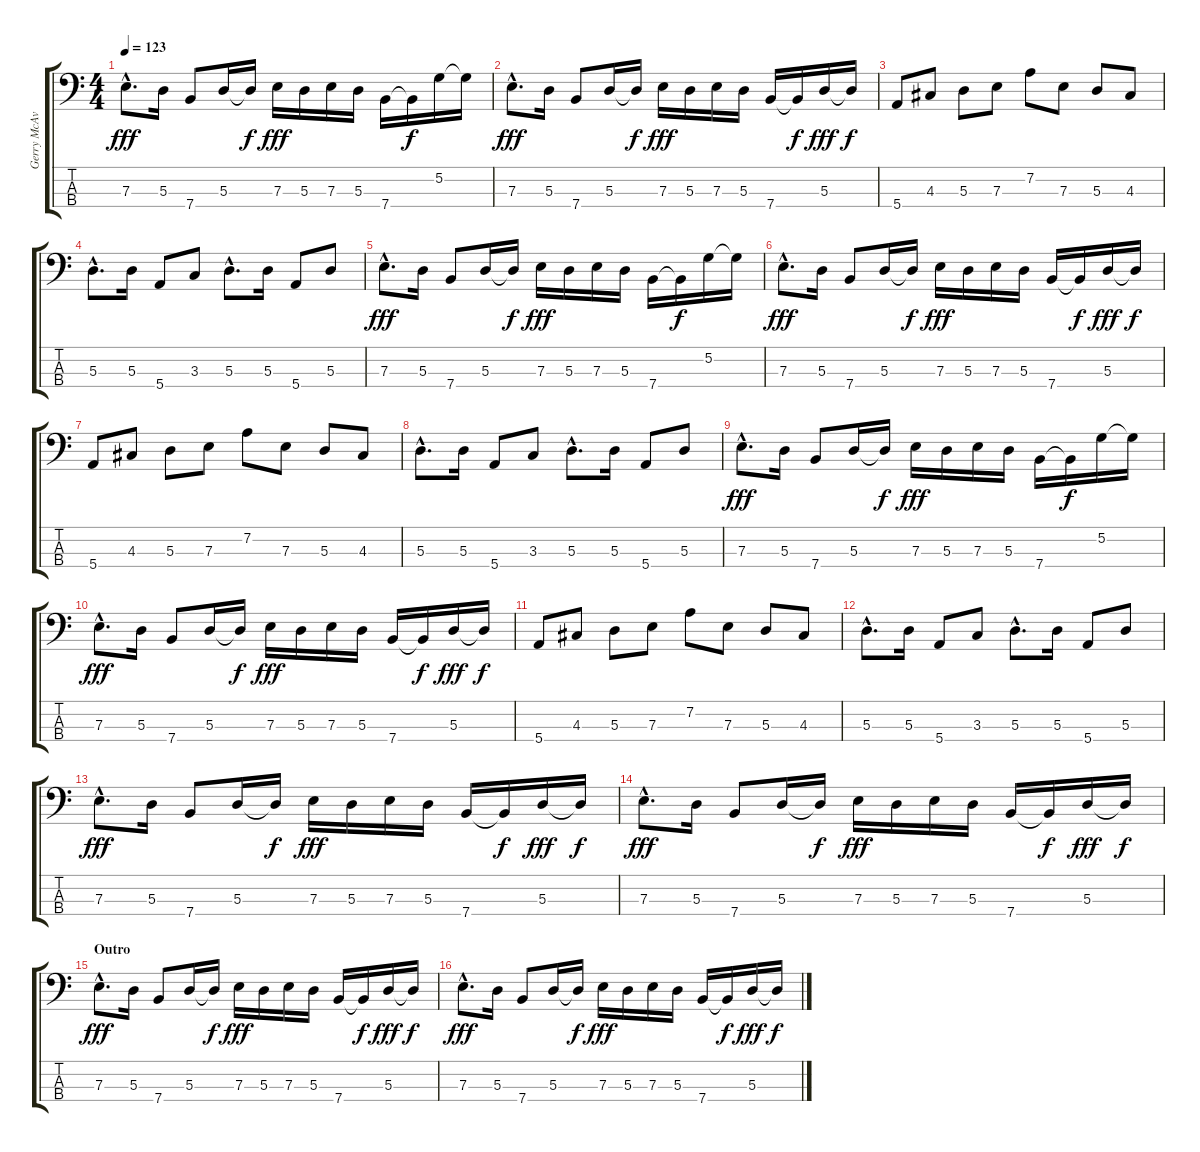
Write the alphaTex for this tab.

\track ("Gerry McAvoy" "Gerry McAv") {instrument electricbasspick}
\staff {score tabs}
\tuning (G2 D2 A1 E1) {hide}
\ts (4 4)
\tempo 123
\clef f4
\ks c
7.3{hac}.8{d dy fff} 5.3.16 7.4.8 5.3.16 5.3{t}.16{dy f} 7.3.16{dy fff} 5.3.16 7.3.16 5.3.16 7.4.16 7.4{t}.16{dy f} 5.2.16 5.2{t}.16 |
7.3{hac}.8{d dy fff} 5.3.16 7.4.8 5.3.16 5.3{t}.16{dy f} 7.3.16{dy fff} 5.3.16 7.3.16 5.3.16 7.4.16 7.4{t}.16{dy f} 5.3.16{dy fff} 5.3{t}.16{dy f} |
5.4.8 4.3.8 5.3.8 7.3.8 7.2.8 7.3.8 5.3.8 4.3.8 |
5.3{hac}.8{d} 5.3.16 5.4.8 3.3.8 5.3{hac}.8{d} 5.3.16 5.4.8 5.3.8 |
7.3{hac}.8{d dy fff} 5.3.16 7.4.8 5.3.16 5.3{t}.16{dy f} 7.3.16{dy fff} 5.3.16 7.3.16 5.3.16 7.4.16 7.4{t}.16{dy f} 5.2.16 5.2{t}.16 |
7.3{hac}.8{d dy fff} 5.3.16 7.4.8 5.3.16 5.3{t}.16{dy f} 7.3.16{dy fff} 5.3.16 7.3.16 5.3.16 7.4.16 7.4{t}.16{dy f} 5.3.16{dy fff} 5.3{t}.16{dy f} |
5.4.8 4.3.8 5.3.8 7.3.8 7.2.8 7.3.8 5.3.8 4.3.8 |
5.3{hac}.8{d} 5.3.16 5.4.8 3.3.8 5.3{hac}.8{d} 5.3.16 5.4.8 5.3.8 |
7.3{hac}.8{d dy fff} 5.3.16 7.4.8 5.3.16 5.3{t}.16{dy f} 7.3.16{dy fff} 5.3.16 7.3.16 5.3.16 7.4.16 7.4{t}.16{dy f} 5.2.16 5.2{t}.16 |
7.3{hac}.8{d dy fff} 5.3.16 7.4.8 5.3.16 5.3{t}.16{dy f} 7.3.16{dy fff} 5.3.16 7.3.16 5.3.16 7.4.16 7.4{t}.16{dy f} 5.3.16{dy fff} 5.3{t}.16{dy f} |
5.4.8 4.3.8 5.3.8 7.3.8 7.2.8 7.3.8 5.3.8 4.3.8 |
5.3{hac}.8{d} 5.3.16 5.4.8 3.3.8 5.3{hac}.8{d} 5.3.16 5.4.8 5.3.8 |
7.3{hac}.8{d dy fff} 5.3.16 7.4.8 5.3.16 5.3{t}.16{dy f} 7.3.16{dy fff} 5.3.16 7.3.16 5.3.16 7.4.16 7.4{t}.16{dy f} 5.3.16{dy fff} 5.3{t}.16{dy f} |
7.3{hac}.8{d dy fff} 5.3.16 7.4.8 5.3.16 5.3{t}.16{dy f} 7.3.16{dy fff} 5.3.16 7.3.16 5.3.16 7.4.16 7.4{t}.16{dy f} 5.3.16{dy fff} 5.3{t}.16{dy f} |
\section ("" "Outro")
7.3{hac}.8{d dy fff} 5.3.16 7.4.8 5.3.16 5.3{t}.16{dy f} 7.3.16{dy fff} 5.3.16 7.3.16 5.3.16 7.4.16 7.4{t}.16{dy f} 5.3.16{dy fff} 5.3{t}.16{dy f} |
7.3{hac}.8{d dy fff} 5.3.16 7.4.8 5.3.16 5.3{t}.16{dy f} 7.3.16{dy fff} 5.3.16 7.3.16 5.3.16 7.4.16 7.4{t}.16{dy f} 5.3.16{dy fff} 5.3{t}.16{dy f}
